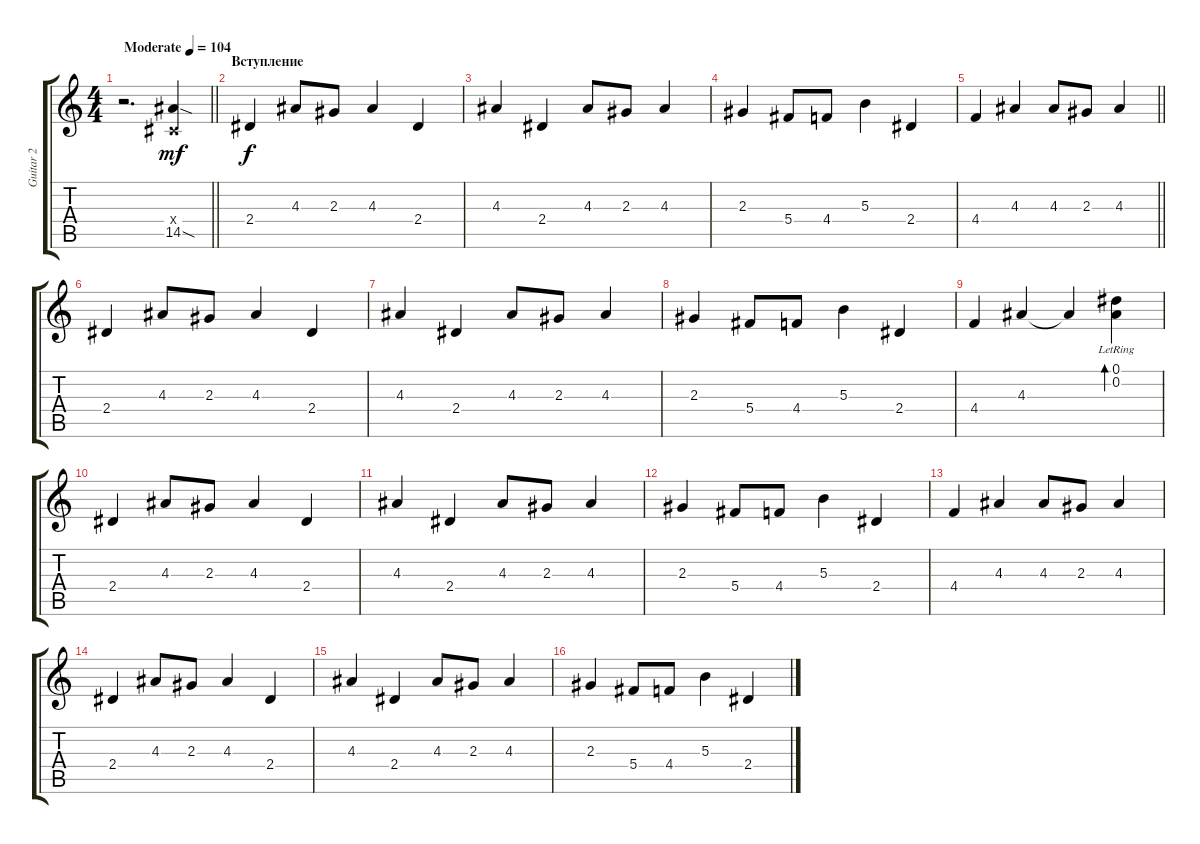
\track ("Guitar 2" "Guitar 2") {instrument electricguitarjazz}
\staff {score tabs}
\tuning (Eb4 Bb3 Gb3 Db3 Ab2 Eb2) {hide}
\ts (4 4)
\tempo (104 "Moderate")
\clef g2
\barLineRight lightlight
\ks c
r.2{d dy mf instrument electricguitarjazz} (0.4{x} 14.5{sod}).4 |
\section ("" "Вступление")
2.4.4{dy f} 4.3.8 2.3.8 4.3.4 2.4.4 |
4.3.4 2.4.4 4.3.8 2.3.8 4.3.4 |
2.3.4 5.4.8 4.4.8 5.3.4 2.4.4 |
\barLineRight lightlight
4.4.4 4.3.4 4.3.8 2.3.8 4.3.4 |
2.4.4 4.3.8 2.3.8 4.3.4 2.4.4 |
4.3.4 2.4.4 4.3.8 2.3.8 4.3.4 |
2.3.4 5.4.8 4.4.8 5.3.4 2.4.4 |
4.4.4 4.3.4 4.3{t}.4 (0.1{lr} 0.2{lr}).4{bd 60} |
2.4.4 4.3.8 2.3.8 4.3.4 2.4.4 |
4.3.4 2.4.4 4.3.8 2.3.8 4.3.4 |
2.3.4 5.4.8 4.4.8 5.3.4 2.4.4 |
4.4.4 4.3.4 4.3.8 2.3.8 4.3.4 |
2.4.4 4.3.8 2.3.8 4.3.4 2.4.4 |
4.3.4 2.4.4 4.3.8 2.3.8 4.3.4 |
2.3.4 5.4.8 4.4.8 5.3.4 2.4.4
